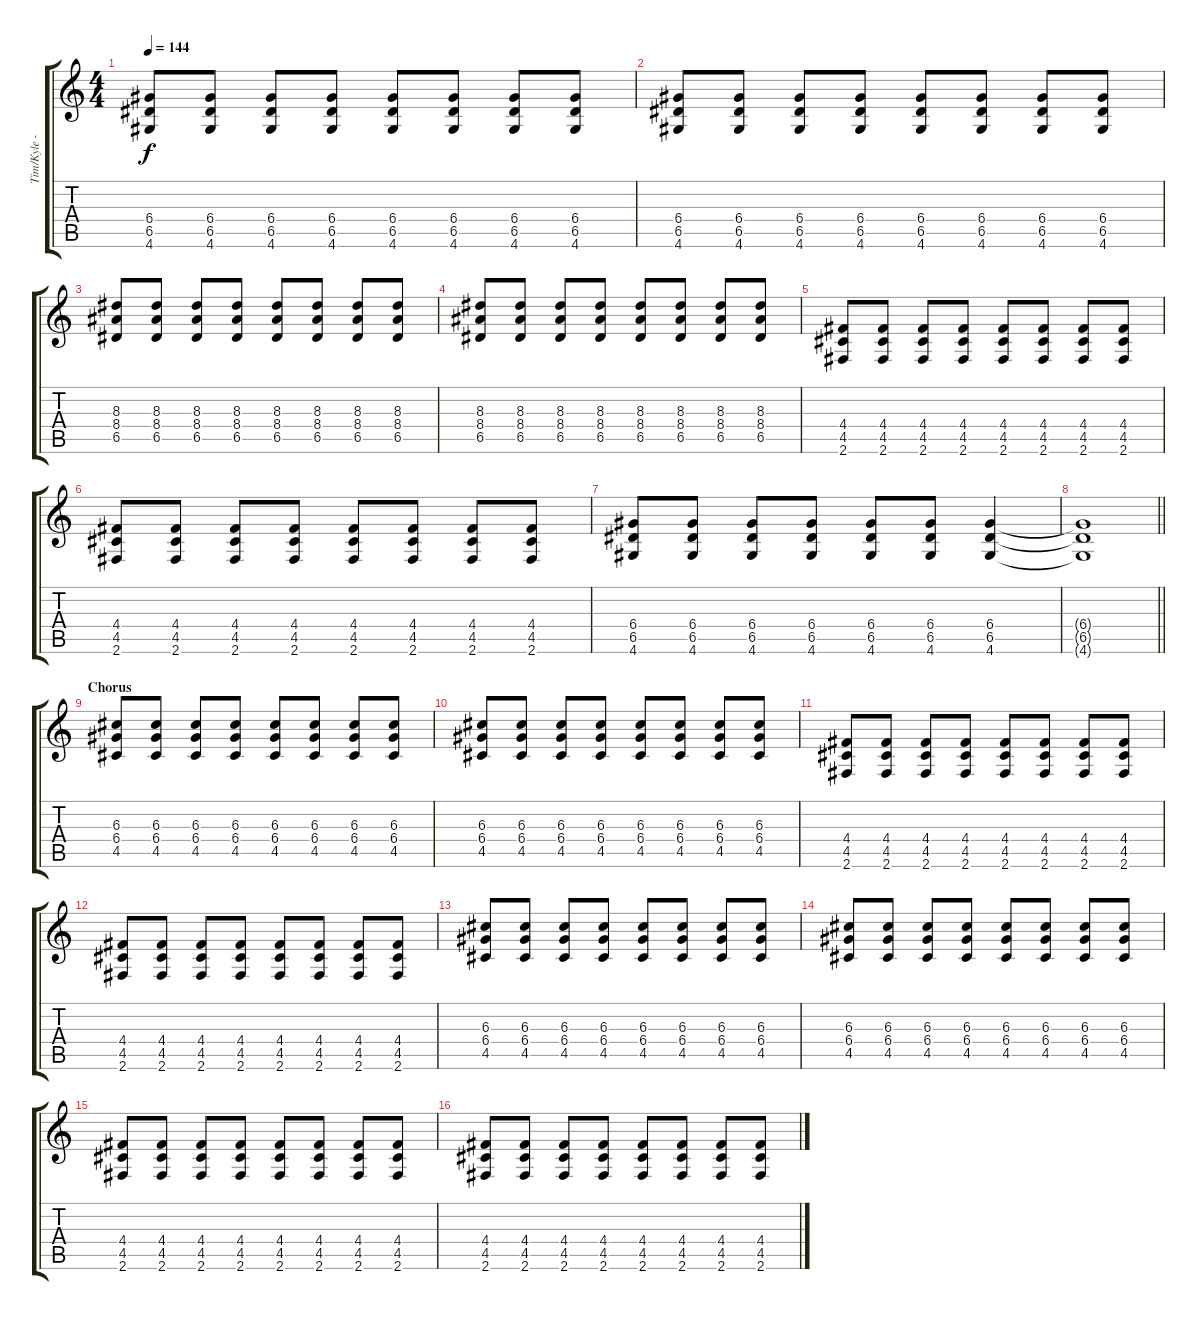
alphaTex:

\track ("Tim/Kyle - Guitar" "Tim/Kyle -") {instrument distortionguitar}
\staff {score tabs}
\tuning (E4 B3 G3 D3 A2 E2) {hide}
\ts (4 4)
\tempo 144
\clef g2
\ks c
(6.4 6.5 4.6).8{dy f} (6.4 6.5 4.6).8 (6.4 6.5 4.6).8 (6.4 6.5 4.6).8 (6.4 6.5 4.6).8 (6.4 6.5 4.6).8 (6.4 6.5 4.6).8 (6.4 6.5 4.6).8 |
(6.4 6.5 4.6).8 (6.4 6.5 4.6).8 (6.4 6.5 4.6).8 (6.4 6.5 4.6).8 (6.4 6.5 4.6).8 (6.4 6.5 4.6).8 (6.4 6.5 4.6).8 (6.4 6.5 4.6).8 |
(8.3 8.4 6.5).8 (8.3 8.4 6.5).8 (8.3 8.4 6.5).8 (8.3 8.4 6.5).8 (8.3 8.4 6.5).8 (8.3 8.4 6.5).8 (8.3 8.4 6.5).8 (8.3 8.4 6.5).8 |
(8.3 8.4 6.5).8 (8.3 8.4 6.5).8 (8.3 8.4 6.5).8 (8.3 8.4 6.5).8 (8.3 8.4 6.5).8 (8.3 8.4 6.5).8 (8.3 8.4 6.5).8 (8.3 8.4 6.5).8 |
(4.4 4.5 2.6).8 (4.4 4.5 2.6).8 (4.4 4.5 2.6).8 (4.4 4.5 2.6).8 (4.4 4.5 2.6).8 (4.4 4.5 2.6).8 (4.4 4.5 2.6).8 (4.4 4.5 2.6).8 |
(4.4 4.5 2.6).8 (4.4 4.5 2.6).8 (4.4 4.5 2.6).8 (4.4 4.5 2.6).8 (4.4 4.5 2.6).8 (4.4 4.5 2.6).8 (4.4 4.5 2.6).8 (4.4 4.5 2.6).8 |
(6.4 6.5 4.6).8 (6.4 6.5 4.6).8 (6.4 6.5 4.6).8 (6.4 6.5 4.6).8 (6.4 6.5 4.6).8 (6.4 6.5 4.6).8 (6.4 6.5 4.6).4 |
\barLineRight lightlight
(6.4{t} 6.5{t} 4.6{t}).1 |
\section ("" "Chorus")
(6.3 6.4 4.5).8 (6.3 6.4 4.5).8 (6.3 6.4 4.5).8 (6.3 6.4 4.5).8 (6.3 6.4 4.5).8 (6.3 6.4 4.5).8 (6.3 6.4 4.5).8 (6.3 6.4 4.5).8 |
(6.3 6.4 4.5).8 (6.3 6.4 4.5).8 (6.3 6.4 4.5).8 (6.3 6.4 4.5).8 (6.3 6.4 4.5).8 (6.3 6.4 4.5).8 (6.3 6.4 4.5).8 (6.3 6.4 4.5).8 |
(4.4 4.5 2.6).8 (4.4 4.5 2.6).8 (4.4 4.5 2.6).8 (4.4 4.5 2.6).8 (4.4 4.5 2.6).8 (4.4 4.5 2.6).8 (4.4 4.5 2.6).8 (4.4 4.5 2.6).8 |
(4.4 4.5 2.6).8 (4.4 4.5 2.6).8 (4.4 4.5 2.6).8 (4.4 4.5 2.6).8 (4.4 4.5 2.6).8 (4.4 4.5 2.6).8 (4.4 4.5 2.6).8 (4.4 4.5 2.6).8 |
(6.3 6.4 4.5).8 (6.3 6.4 4.5).8 (6.3 6.4 4.5).8 (6.3 6.4 4.5).8 (6.3 6.4 4.5).8 (6.3 6.4 4.5).8 (6.3 6.4 4.5).8 (6.3 6.4 4.5).8 |
(6.3 6.4 4.5).8 (6.3 6.4 4.5).8 (6.3 6.4 4.5).8 (6.3 6.4 4.5).8 (6.3 6.4 4.5).8 (6.3 6.4 4.5).8 (6.3 6.4 4.5).8 (6.3 6.4 4.5).8 |
(4.4 4.5 2.6).8 (4.4 4.5 2.6).8 (4.4 4.5 2.6).8 (4.4 4.5 2.6).8 (4.4 4.5 2.6).8 (4.4 4.5 2.6).8 (4.4 4.5 2.6).8 (4.4 4.5 2.6).8 |
(4.4 4.5 2.6).8 (4.4 4.5 2.6).8 (4.4 4.5 2.6).8 (4.4 4.5 2.6).8 (4.4 4.5 2.6).8 (4.4 4.5 2.6).8 (4.4 4.5 2.6).8 (4.4 4.5 2.6).8
